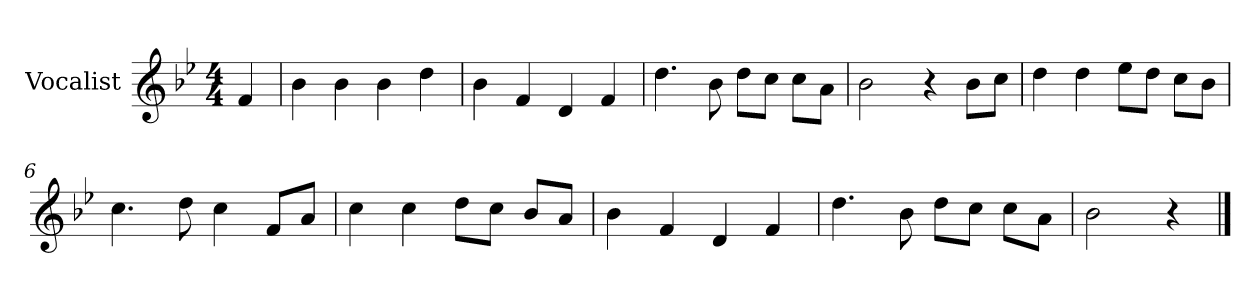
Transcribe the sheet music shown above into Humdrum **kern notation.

**kern
*part1
*staff1
*I"Vocalist
*k[b-e-]
*B-:
*M4/4
=
4f
=1
4b-
4b-
4b-
4dd
=2
4b-
4f
4d
4f
=3
4.dd
8b-
8ddL
8ccJ
8ccL
8aJ
=4
2b-
4r
8b-L
8ccJ
=5
4dd
4dd
8ee-L
8ddJ
8ccL
8b-J
=6
4.cc
8dd
4cc
8fL
8aJ
=7
4cc
4cc
8ddL
8ccJ
8b-L
8aJ
=8
4b-
4f
4d
4f
=9
4.dd
8b-
8ddL
8ccJ
8ccL
8aJ
=10
2b-
4r
==
*-
